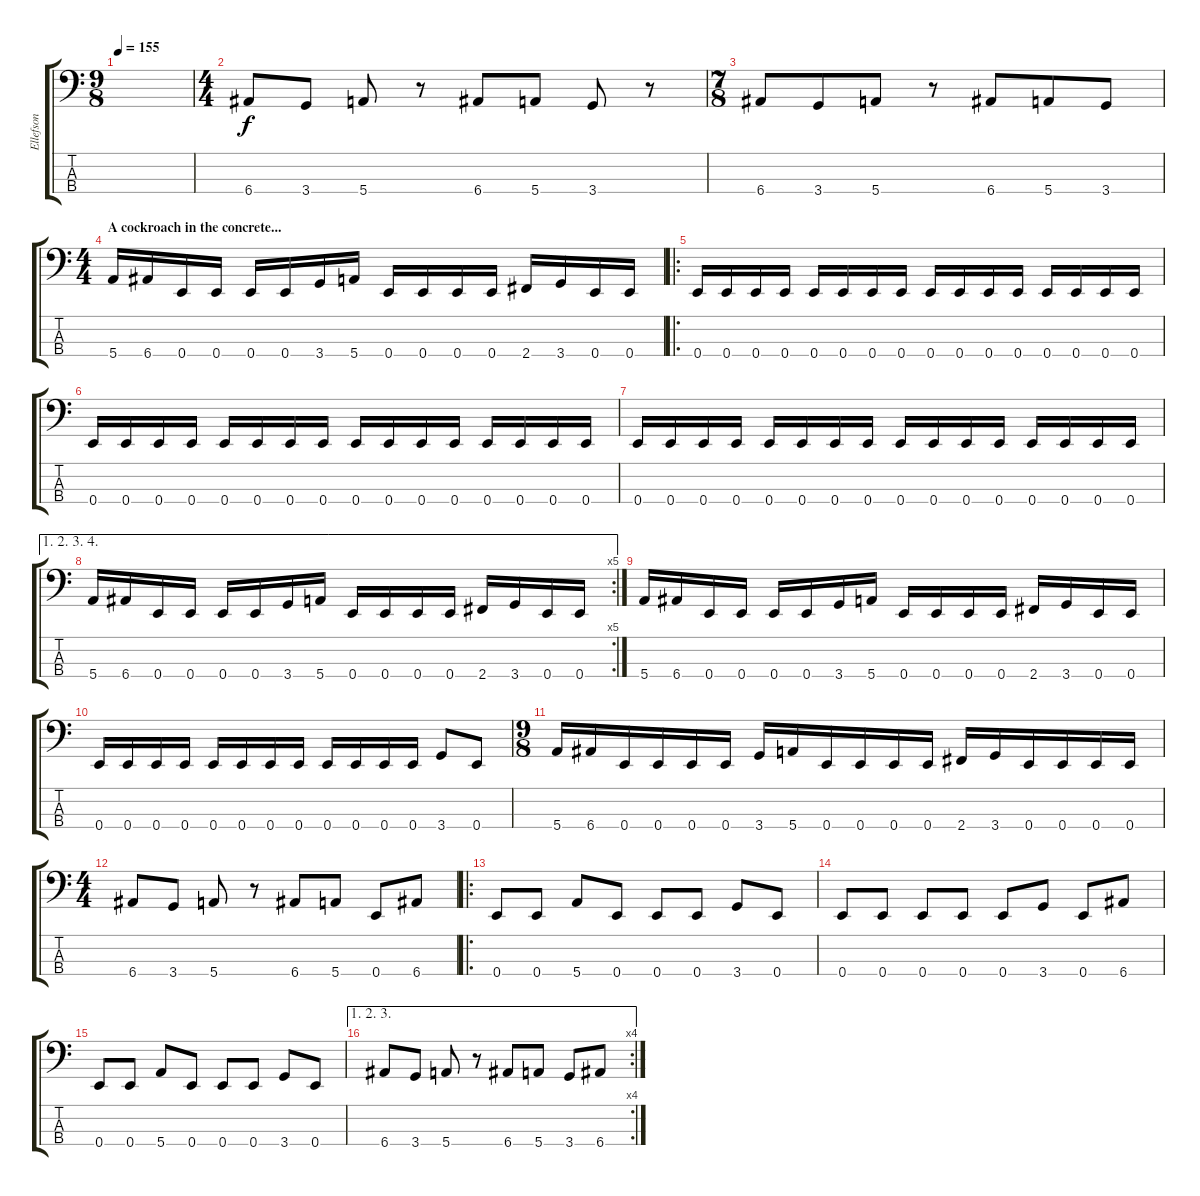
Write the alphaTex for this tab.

\track ("Ellefson" "Ellefson") {instrument electricbasspick}
\staff {score tabs}
\tuning (G2 D2 A1 E1) {hide}
\ts (9 8)
\tempo 155
\clef f4
\ks c
|
\ts (4 4)
6.4.8 3.4.8 5.4.8 r.8 6.4.8 5.4.8 3.4.8 r.8 |
\ts (7 8)
6.4.8 3.4.8 5.4.8 r.8 6.4.8 5.4.8 3.4.8 |
\ts (4 4)
\section ("" "A cockroach in the concrete...")
5.4.16 6.4.16 0.4.16 0.4.16 0.4.16 0.4.16 3.4.16 5.4.16 0.4.16 0.4.16 0.4.16 0.4.16 2.4.16 3.4.16 0.4.16 0.4.16 |
\ro
0.4.16 0.4.16 0.4.16 0.4.16 0.4.16 0.4.16 0.4.16 0.4.16 0.4.16 0.4.16 0.4.16 0.4.16 0.4.16 0.4.16 0.4.16 0.4.16 |
0.4.16 0.4.16 0.4.16 0.4.16 0.4.16 0.4.16 0.4.16 0.4.16 0.4.16 0.4.16 0.4.16 0.4.16 0.4.16 0.4.16 0.4.16 0.4.16 |
0.4.16 0.4.16 0.4.16 0.4.16 0.4.16 0.4.16 0.4.16 0.4.16 0.4.16 0.4.16 0.4.16 0.4.16 0.4.16 0.4.16 0.4.16 0.4.16 |
\ae (1 2 3 4)
\rc 5
5.4.16 6.4.16 0.4.16 0.4.16 0.4.16 0.4.16 3.4.16 5.4.16 0.4.16 0.4.16 0.4.16 0.4.16 2.4.16 3.4.16 0.4.16 0.4.16 |
5.4.16 6.4.16 0.4.16 0.4.16 0.4.16 0.4.16 3.4.16 5.4.16 0.4.16 0.4.16 0.4.16 0.4.16 2.4.16 3.4.16 0.4.16 0.4.16 |
0.4.16 0.4.16 0.4.16 0.4.16 0.4.16 0.4.16 0.4.16 0.4.16 0.4.16 0.4.16 0.4.16 0.4.16 3.4.8 0.4.8 |
\ts (9 8)
5.4.16 6.4.16 0.4.16 0.4.16 0.4.16 0.4.16 3.4.16 5.4.16 0.4.16 0.4.16 0.4.16 0.4.16 2.4.16 3.4.16 0.4.16 0.4.16 0.4.16 0.4.16 |
\ts (4 4)
6.4.8 3.4.8 5.4.8 r.8 6.4.8 5.4.8 0.4.8 6.4.8 |
\ro
0.4.8 0.4.8 5.4.8 0.4.8 0.4.8 0.4.8 3.4.8 0.4.8 |
0.4.8 0.4.8 0.4.8 0.4.8 0.4.8 3.4.8 0.4.8 6.4.8 |
0.4.8 0.4.8 5.4.8 0.4.8 0.4.8 0.4.8 3.4.8 0.4.8 |
\ae (1 2 3)
\rc 4
6.4.8 3.4.8 5.4.8 r.8 6.4.8 5.4.8 3.4.8 6.4.8
